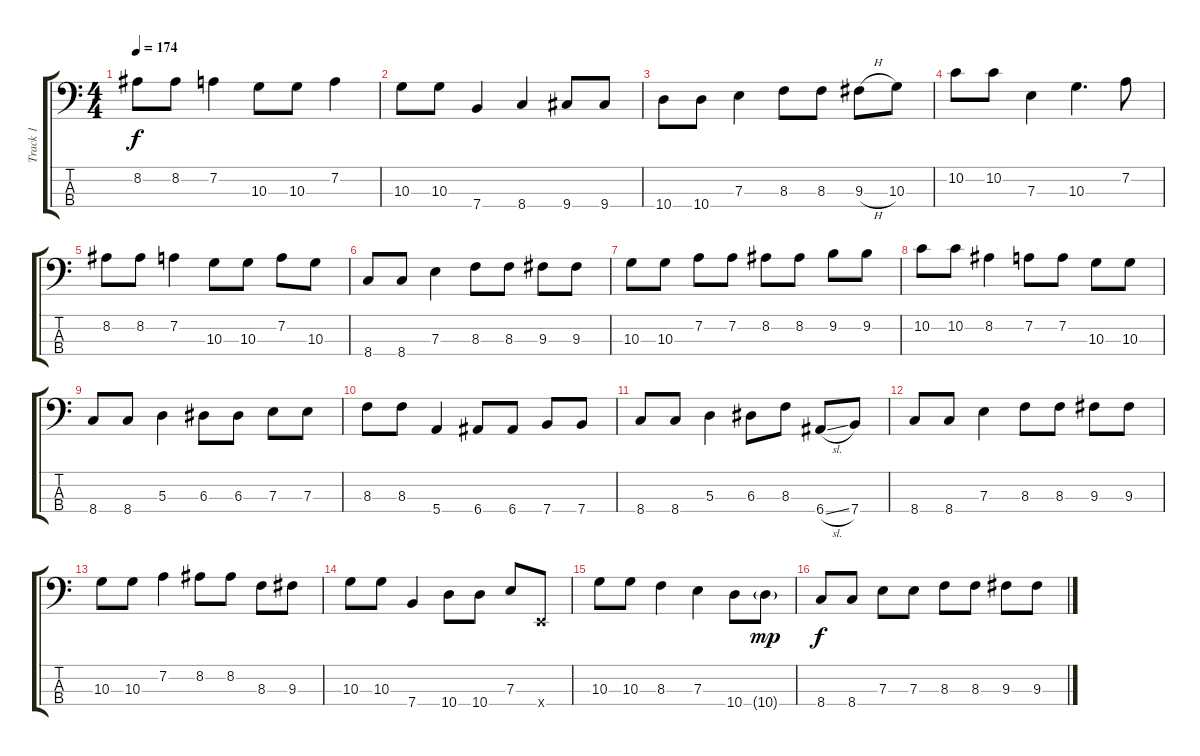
\track ("Track 1" "Track 1") {instrument electricbassfinger}
\staff {score tabs}
\tuning (G2 D2 A1 E1) {hide}
\ts (4 4)
\tempo 174
\clef f4
\ks c
8.2.8{dy f} 8.2.8 7.2.4 10.3.8 10.3.8 7.2.4 |
10.3.8 10.3.8 7.4.4 8.4.4 9.4.8 9.4.8 |
10.4.8 10.4.8 7.3.4 8.3.8 8.3.8 9.3{h}.8 10.3.8 |
10.2.8 10.2.8 7.3.4 10.3.4{d} 7.2.8 |
8.2.8 8.2.8 7.2.4 10.3.8 10.3.8 7.2.8 10.3.8 |
8.4.8 8.4.8 7.3.4 8.3.8 8.3.8 9.3.8 9.3.8 |
10.3.8 10.3.8 7.2.8 7.2.8 8.2.8 8.2.8 9.2.8 9.2.8 |
10.2.8 10.2.8 8.2.4 7.2.8 7.2.8 10.3.8 10.3.8 |
8.4.8 8.4.8 5.3.4 6.3.8 6.3.8 7.3.8 7.3.8 |
8.3.8 8.3.8 5.4.4 6.4.8 6.4.8 7.4.8 7.4.8 |
8.4.8 8.4.8 5.3.4 6.3.8 8.3.8 6.4{sl}.8 7.4.8 |
8.4.8 8.4.8 7.3.4 8.3.8 8.3.8 9.3.8 9.3.8 |
10.3.8 10.3.8 7.2.4 8.2.8 8.2.8 8.3.8 9.3.8 |
10.3.8 10.3.8 7.4.4 10.4.8 10.4.8 7.3.8 0.4{x}.8 |
10.3.8 10.3.8 8.3.4 7.3.4 10.4.8 10.4{g}.8{dy mp} |
8.4.8{dy f} 8.4.8 7.3.8 7.3.8 8.3.8 8.3.8 9.3.8 9.3.8
